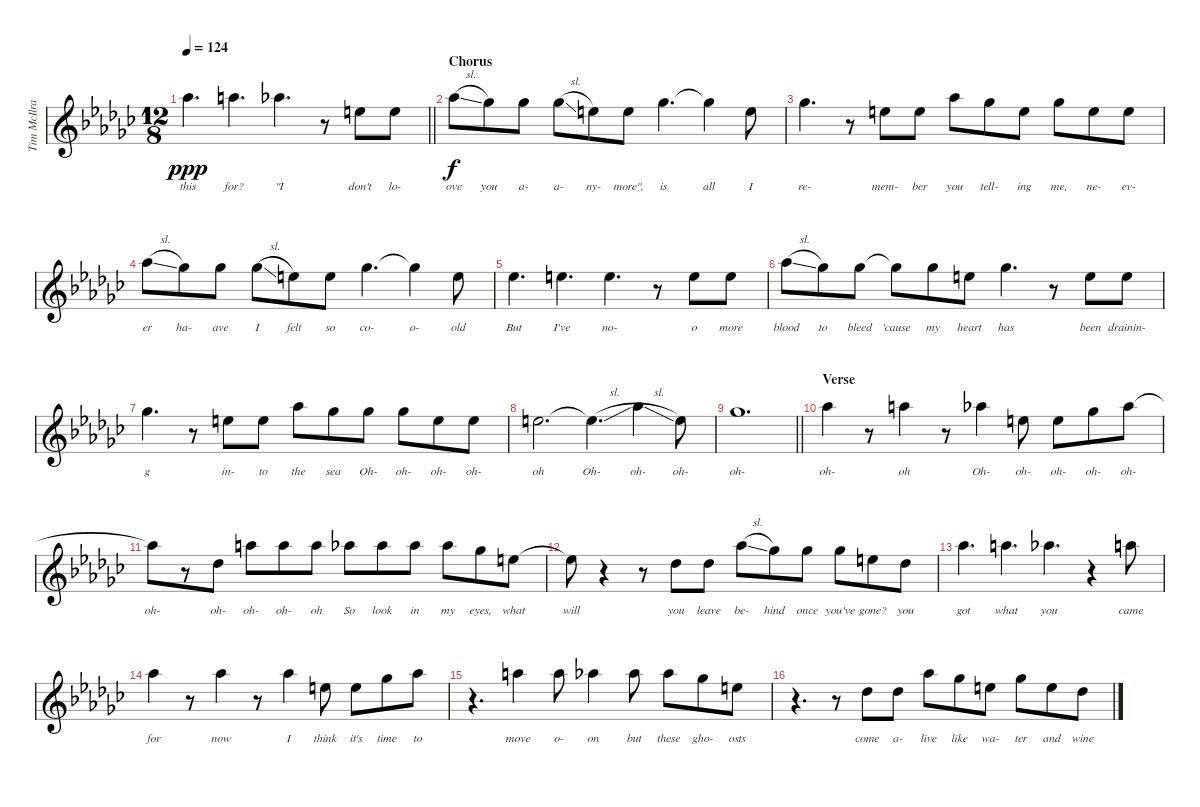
\track ("Tim McIlrath - Vocals" "Tim McIlra") {instrument distortionguitar}
\staff {score}
\tuning (Eb4 Bb3 Gb3 Db3 Ab2 Eb2) {hide}
\ts (12 8)
\tempo 124
\clef g2
\barLineRight lightlight
\ks gb
10.2.4{d lyrics (0 "this") lyrics (1 "") lyrics (2 "") lyrics (3 "") lyrics (4 "") dy ppp} 11.2.4{d lyrics (0 "for?") lyrics (1 "") lyrics (2 "") lyrics (3 "") lyrics (4 "")} 10.2.4{d lyrics (0 "\"I") lyrics (1 "") lyrics (2 "") lyrics (3 "") lyrics (4 "")} r.8 6.2.8{lyrics (0 "don't") lyrics (1 "") lyrics (2 "") lyrics (3 "") lyrics (4 "")} 6.2.8{lyrics (0 "lo-") lyrics (1 "") lyrics (2 "") lyrics (3 "") lyrics (4 "")} |
\section ("" "Chorus")
10.2{sl}.8{lyrics (0 "ove") lyrics (1 "") lyrics (2 "") lyrics (3 "") lyrics (4 "") dy f} 8.2.8{lyrics (0 "you") lyrics (1 "") lyrics (2 "") lyrics (3 "") lyrics (4 "")} 8.2.8{lyrics (0 "a-") lyrics (1 "") lyrics (2 "") lyrics (3 "") lyrics (4 "")} 8.2{sl}.8{lyrics (0 "a-") lyrics (1 "") lyrics (2 "") lyrics (3 "") lyrics (4 "")} 6.2.8{lyrics (0 "ny-") lyrics (1 "") lyrics (2 "") lyrics (3 "") lyrics (4 "")} 6.2.8{lyrics (0 "more\",") lyrics (1 "") lyrics (2 "") lyrics (3 "") lyrics (4 "")} 8.2.4{d lyrics (0 "is") lyrics (1 "") lyrics (2 "") lyrics (3 "") lyrics (4 "")} 8.2{t}.4{lyrics (0 "all") lyrics (1 "") lyrics (2 "") lyrics (3 "") lyrics (4 "")} 6.2.8{lyrics (0 "I") lyrics (1 "") lyrics (2 "") lyrics (3 "") lyrics (4 "")} |
8.2.4{d lyrics (0 "re-") lyrics (1 "") lyrics (2 "") lyrics (3 "") lyrics (4 "")} r.8 6.2.8{lyrics (0 "mem-") lyrics (1 "") lyrics (2 "") lyrics (3 "") lyrics (4 "")} 6.2.8{lyrics (0 "ber") lyrics (1 "") lyrics (2 "") lyrics (3 "") lyrics (4 "")} 10.2.8{lyrics (0 "you") lyrics (1 "") lyrics (2 "") lyrics (3 "") lyrics (4 "")} 8.2.8{lyrics (0 "tell-") lyrics (1 "") lyrics (2 "") lyrics (3 "") lyrics (4 "")} 6.2.8{lyrics (0 "ing") lyrics (1 "") lyrics (2 "") lyrics (3 "") lyrics (4 "")} 8.2.8{lyrics (0 "me,") lyrics (1 "") lyrics (2 "") lyrics (3 "") lyrics (4 "")} 6.2.8{lyrics (0 "ne-") lyrics (1 "") lyrics (2 "") lyrics (3 "") lyrics (4 "")} 6.2.8{lyrics (0 "ev-") lyrics (1 "") lyrics (2 "") lyrics (3 "") lyrics (4 "")} |
10.2{sl}.8{lyrics (0 "er") lyrics (1 "") lyrics (2 "") lyrics (3 "") lyrics (4 "")} 8.2.8{lyrics (0 "ha-") lyrics (1 "") lyrics (2 "") lyrics (3 "") lyrics (4 "")} 8.2.8{lyrics (0 "ave") lyrics (1 "") lyrics (2 "") lyrics (3 "") lyrics (4 "")} 8.2{sl}.8{lyrics (0 "I") lyrics (1 "") lyrics (2 "") lyrics (3 "") lyrics (4 "")} 6.2.8{lyrics (0 "felt") lyrics (1 "") lyrics (2 "") lyrics (3 "") lyrics (4 "")} 6.2.8{lyrics (0 "so") lyrics (1 "") lyrics (2 "") lyrics (3 "") lyrics (4 "")} 8.2.4{d lyrics (0 "co-") lyrics (1 "") lyrics (2 "") lyrics (3 "") lyrics (4 "")} 8.2{t}.4{lyrics (0 "o-") lyrics (1 "") lyrics (2 "") lyrics (3 "") lyrics (4 "")} 6.2.8{lyrics (0 "old") lyrics (1 "") lyrics (2 "") lyrics (3 "") lyrics (4 "")} |
5.2.4{d lyrics (0 "But") lyrics (1 "") lyrics (2 "") lyrics (3 "") lyrics (4 "")} 6.2.4{d lyrics (0 "I've") lyrics (1 "") lyrics (2 "") lyrics (3 "") lyrics (4 "")} 6.2.4{d lyrics (0 "no-") lyrics (1 "") lyrics (2 "") lyrics (3 "") lyrics (4 "")} r.8 6.2.8{lyrics (0 "o") lyrics (1 "") lyrics (2 "") lyrics (3 "") lyrics (4 "")} 6.2.8{lyrics (0 "more") lyrics (1 "") lyrics (2 "") lyrics (3 "") lyrics (4 "")} |
10.2{sl}.8{lyrics (0 "blood") lyrics (1 "") lyrics (2 "") lyrics (3 "") lyrics (4 "")} 8.2.8{lyrics (0 "to") lyrics (1 "") lyrics (2 "") lyrics (3 "") lyrics (4 "")} 8.2.8{lyrics (0 "bleed") lyrics (1 "") lyrics (2 "") lyrics (3 "") lyrics (4 "")} 8.2{t}.8{lyrics (0 "'cause") lyrics (1 "") lyrics (2 "") lyrics (3 "") lyrics (4 "")} 8.2.8{lyrics (0 "my") lyrics (1 "") lyrics (2 "") lyrics (3 "") lyrics (4 "")} 6.2.8{lyrics (0 "heart") lyrics (1 "") lyrics (2 "") lyrics (3 "") lyrics (4 "")} 8.2.4{d lyrics (0 "has") lyrics (1 "") lyrics (2 "") lyrics (3 "") lyrics (4 "")} r.8 6.2.8{lyrics (0 "been") lyrics (1 "") lyrics (2 "") lyrics (3 "") lyrics (4 "")} 6.2.8{lyrics (0 "drainin-") lyrics (1 "") lyrics (2 "") lyrics (3 "") lyrics (4 "")} |
8.2.4{d lyrics (0 "g") lyrics (1 "") lyrics (2 "") lyrics (3 "") lyrics (4 "")} r.8 6.2.8{lyrics (0 "in-") lyrics (1 "") lyrics (2 "") lyrics (3 "") lyrics (4 "")} 6.2.8{lyrics (0 "to") lyrics (1 "") lyrics (2 "") lyrics (3 "") lyrics (4 "")} 10.2.8{lyrics (0 "the") lyrics (1 "") lyrics (2 "") lyrics (3 "") lyrics (4 "")} 8.2.8{lyrics (0 "sea") lyrics (1 "") lyrics (2 "") lyrics (3 "") lyrics (4 "")} 8.2.8{lyrics (0 "Oh-") lyrics (1 "") lyrics (2 "") lyrics (3 "") lyrics (4 "")} 8.2.8{lyrics (0 "oh-") lyrics (1 "") lyrics (2 "") lyrics (3 "") lyrics (4 "")} 6.2.8{lyrics (0 "oh-") lyrics (1 "") lyrics (2 "") lyrics (3 "") lyrics (4 "")} 6.2.8{lyrics (0 "oh-") lyrics (1 "") lyrics (2 "") lyrics (3 "") lyrics (4 "")} |
6.2.2{d lyrics (0 "oh") lyrics (1 "") lyrics (2 "") lyrics (3 "") lyrics (4 "")} 6.2{sl t}.4{d lyrics (0 "Oh-") lyrics (1 "") lyrics (2 "") lyrics (3 "") lyrics (4 "")} 10.2{sl}.4{lyrics (0 "oh-") lyrics (1 "") lyrics (2 "") lyrics (3 "") lyrics (4 "")} 6.2.8{lyrics (0 "oh-") lyrics (1 "") lyrics (2 "") lyrics (3 "") lyrics (4 "")} |
\barLineRight lightlight
8.2.1{d lyrics (0 "oh-") lyrics (1 "") lyrics (2 "") lyrics (3 "") lyrics (4 "")} |
\section ("" "Verse")
10.2.4{lyrics (0 "oh-") lyrics (1 "") lyrics (2 "") lyrics (3 "") lyrics (4 "")} r.8 11.2.4{lyrics (0 "oh") lyrics (1 "") lyrics (2 "") lyrics (3 "") lyrics (4 "")} r.8 10.2.4{lyrics (0 "Oh-") lyrics (1 "") lyrics (2 "") lyrics (3 "") lyrics (4 "")} 6.2.8{lyrics (0 "oh-") lyrics (1 "") lyrics (2 "") lyrics (3 "") lyrics (4 "")} 6.2.8{lyrics (0 "oh-") lyrics (1 "") lyrics (2 "") lyrics (3 "") lyrics (4 "")} 8.2.8{lyrics (0 "oh-") lyrics (1 "") lyrics (2 "") lyrics (3 "") lyrics (4 "")} 10.2.8{lyrics (0 "oh-") lyrics (1 "") lyrics (2 "") lyrics (3 "") lyrics (4 "")} |
10.2{t}.8{lyrics (0 "oh-") lyrics (1 "") lyrics (2 "") lyrics (3 "") lyrics (4 "")} r.8 3.2.8{lyrics (0 "oh-") lyrics (1 "") lyrics (2 "") lyrics (3 "") lyrics (4 "")} 11.2.8{lyrics (0 "oh-") lyrics (1 "") lyrics (2 "") lyrics (3 "") lyrics (4 "")} 11.2.8{lyrics (0 "oh-") lyrics (1 "") lyrics (2 "") lyrics (3 "") lyrics (4 "")} 11.2.8{lyrics (0 "oh") lyrics (1 "") lyrics (2 "") lyrics (3 "") lyrics (4 "")} 10.2.8{lyrics (0 "So") lyrics (1 "") lyrics (2 "") lyrics (3 "") lyrics (4 "")} 10.2.8{lyrics (0 "look") lyrics (1 "") lyrics (2 "") lyrics (3 "") lyrics (4 "")} 10.2.8{lyrics (0 "in") lyrics (1 "") lyrics (2 "") lyrics (3 "") lyrics (4 "")} 10.2.8{lyrics (0 "my") lyrics (1 "") lyrics (2 "") lyrics (3 "") lyrics (4 "")} 8.2.8{lyrics (0 "eyes,") lyrics (1 "") lyrics (2 "") lyrics (3 "") lyrics (4 "")} 6.2.8{lyrics (0 "what") lyrics (1 "") lyrics (2 "") lyrics (3 "") lyrics (4 "")} |
6.2{t}.8{lyrics (0 "will") lyrics (1 "") lyrics (2 "") lyrics (3 "") lyrics (4 "")} r.4 r.8 3.2.8{lyrics (0 "you") lyrics (1 "") lyrics (2 "") lyrics (3 "") lyrics (4 "")} 3.2.8{lyrics (0 "leave") lyrics (1 "") lyrics (2 "") lyrics (3 "") lyrics (4 "")} 10.2{sl}.8{lyrics (0 "be-") lyrics (1 "") lyrics (2 "") lyrics (3 "") lyrics (4 "")} 8.2.8{lyrics (0 "hind") lyrics (1 "") lyrics (2 "") lyrics (3 "") lyrics (4 "")} 8.2.8{lyrics (0 "once") lyrics (1 "") lyrics (2 "") lyrics (3 "") lyrics (4 "")} 8.2.8{lyrics (0 "you've") lyrics (1 "") lyrics (2 "") lyrics (3 "") lyrics (4 "")} 6.2.8{lyrics (0 "gone?") lyrics (1 "") lyrics (2 "") lyrics (3 "") lyrics (4 "")} 3.2.8{lyrics (0 "you") lyrics (1 "") lyrics (2 "") lyrics (3 "") lyrics (4 "")} |
10.2.4{d lyrics (0 "got") lyrics (1 "") lyrics (2 "") lyrics (3 "") lyrics (4 "")} 11.2.4{d lyrics (0 "what") lyrics (1 "") lyrics (2 "") lyrics (3 "") lyrics (4 "")} 10.2.4{d lyrics (0 "you") lyrics (1 "") lyrics (2 "") lyrics (3 "") lyrics (4 "")} r.4 11.2.8{lyrics (0 "came") lyrics (1 "") lyrics (2 "") lyrics (3 "") lyrics (4 "")} |
10.2.4{lyrics (0 "for") lyrics (1 "") lyrics (2 "") lyrics (3 "") lyrics (4 "")} r.8 10.2.4{lyrics (0 "now") lyrics (1 "") lyrics (2 "") lyrics (3 "") lyrics (4 "")} r.8 10.2.4{lyrics (0 "I") lyrics (1 "") lyrics (2 "") lyrics (3 "") lyrics (4 "")} 6.2.8{lyrics (0 "think") lyrics (1 "") lyrics (2 "") lyrics (3 "") lyrics (4 "")} 6.2.8{lyrics (0 "it's") lyrics (1 "") lyrics (2 "") lyrics (3 "") lyrics (4 "")} 8.2.8{lyrics (0 "time") lyrics (1 "") lyrics (2 "") lyrics (3 "") lyrics (4 "")} 10.2.8{lyrics (0 "to") lyrics (1 "") lyrics (2 "") lyrics (3 "") lyrics (4 "")} |
r.4{d} 11.2.4{lyrics (0 "move") lyrics (1 "") lyrics (2 "") lyrics (3 "") lyrics (4 "")} 11.2.8{lyrics (0 "o-") lyrics (1 "") lyrics (2 "") lyrics (3 "") lyrics (4 "")} 10.2.4{lyrics (0 "on") lyrics (1 "") lyrics (2 "") lyrics (3 "") lyrics (4 "")} 10.2.8{lyrics (0 "but") lyrics (1 "") lyrics (2 "") lyrics (3 "") lyrics (4 "")} 10.2.8{lyrics (0 "these") lyrics (1 "") lyrics (2 "") lyrics (3 "") lyrics (4 "")} 8.2.8{lyrics (0 "gho-") lyrics (1 "") lyrics (2 "") lyrics (3 "") lyrics (4 "")} 6.2.8{lyrics (0 "osts") lyrics (1 "") lyrics (2 "") lyrics (3 "") lyrics (4 "")} |
r.4{d} r.8 3.2.8{lyrics (0 "come") lyrics (1 "") lyrics (2 "") lyrics (3 "") lyrics (4 "")} 3.2.8{lyrics (0 "a-") lyrics (1 "") lyrics (2 "") lyrics (3 "") lyrics (4 "")} 10.2.8{lyrics (0 "live") lyrics (1 "") lyrics (2 "") lyrics (3 "") lyrics (4 "")} 8.2.8{lyrics (0 "like") lyrics (1 "") lyrics (2 "") lyrics (3 "") lyrics (4 "")} 6.2.8{lyrics (0 "wa-") lyrics (1 "") lyrics (2 "") lyrics (3 "") lyrics (4 "")} 8.2.8{lyrics (0 "ter") lyrics (1 "") lyrics (2 "") lyrics (3 "") lyrics (4 "")} 6.2.8{lyrics (0 "and") lyrics (1 "") lyrics (2 "") lyrics (3 "") lyrics (4 "")} 3.2.8{lyrics (0 "wine") lyrics (1 "") lyrics (2 "") lyrics (3 "") lyrics (4 "")}
